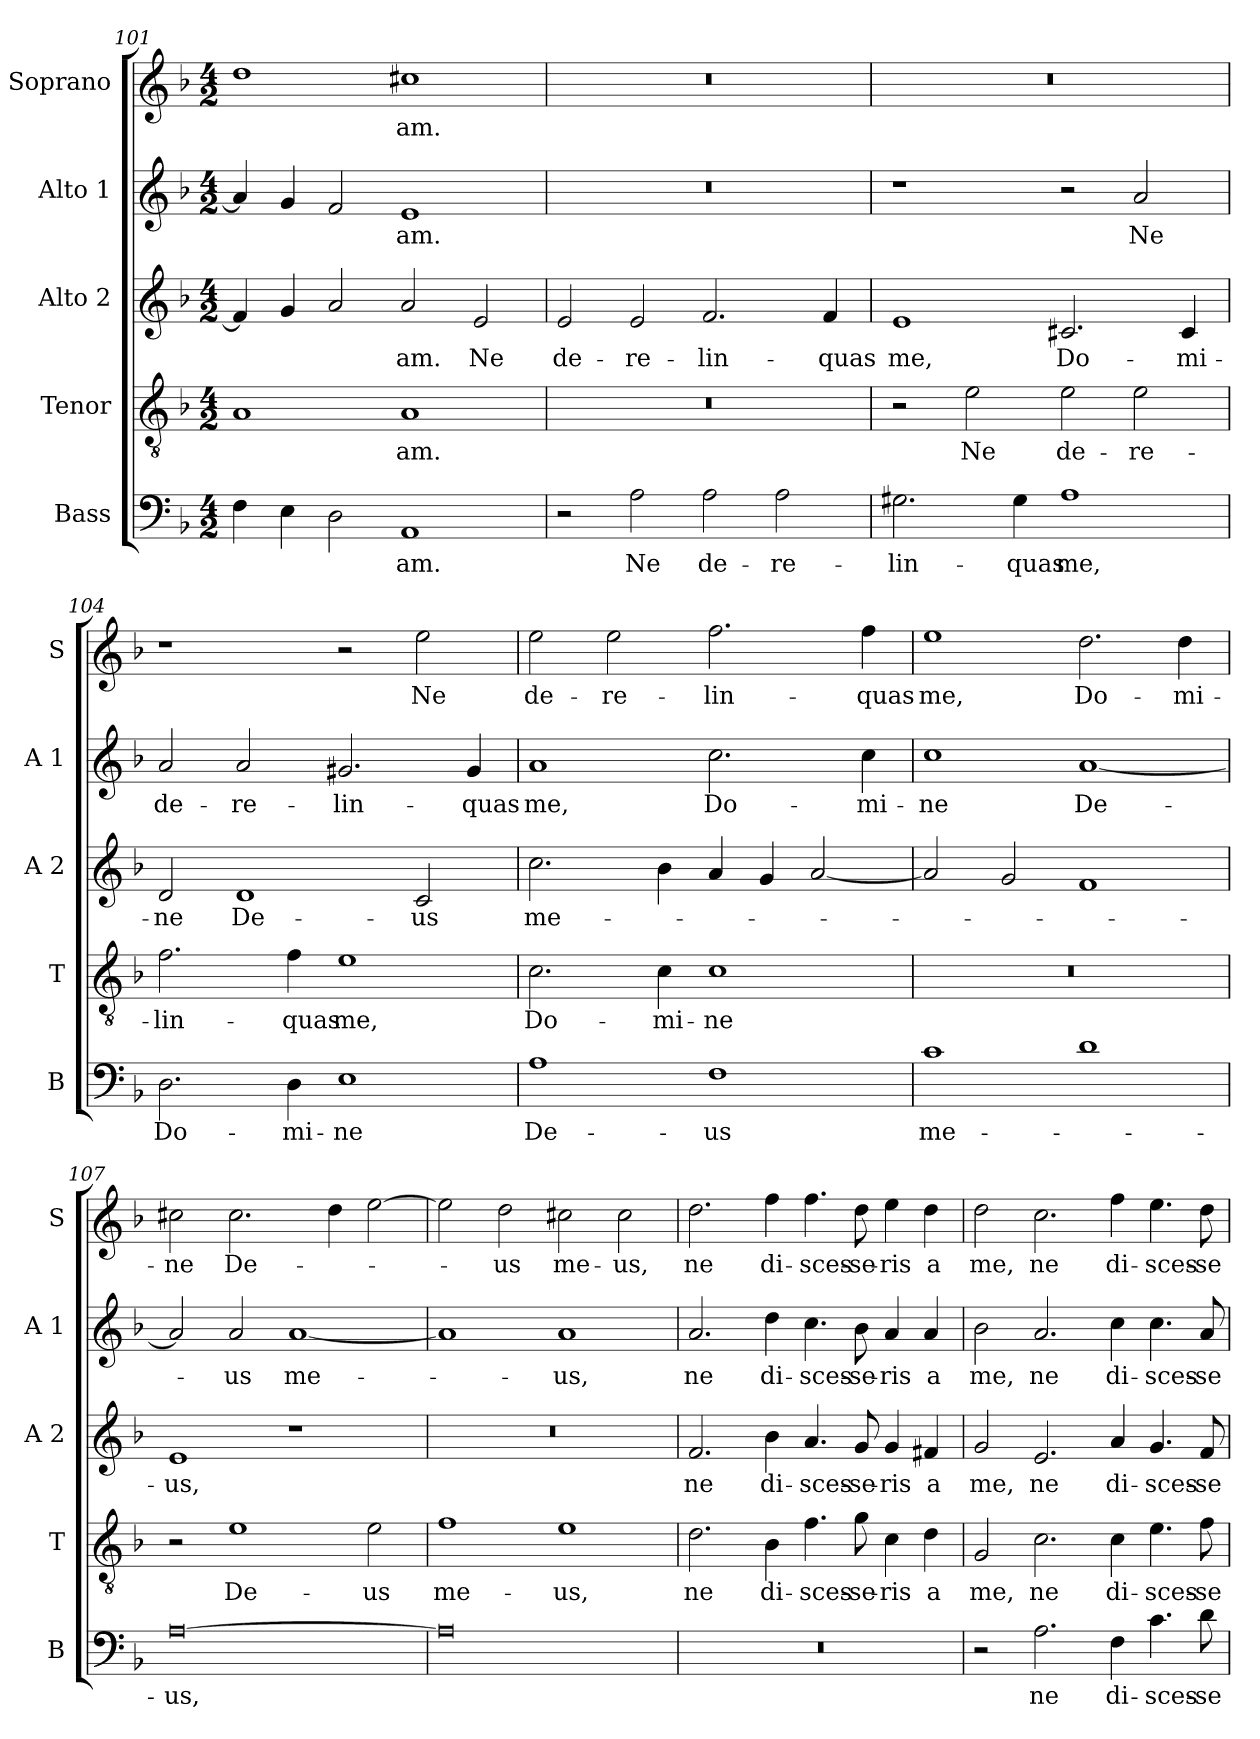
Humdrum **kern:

**kern	**text	**kern	**text	**kern	**text	**kern	**text	**kern	**text
*part5	*part5	*part4	*part4	*part3	*part3	*part2	*part2	*part1	*part1
*staff5	*staff5	*staff4	*staff4	*staff3	*staff3	*staff2	*staff2	*staff1	*staff1
*I"Bass	*	*I"Tenor	*	*I"Alto 2	*	*I"Alto 1	*	*I"Soprano	*
*I'B	*	*I'T	*	*I'A 2	*	*I'A 1	*	*I'S	*
*clefF4	*	*clefGv2	*	*clefG2	*	*clefG2	*	*clefG2	*
*k[b-]	*	*k[b-]	*	*k[b-]	*	*k[b-]	*	*k[b-]	*
*F:	*	*F:	*	*F:	*	*F:	*	*F:	*
*M4/2	*	*M4/2	*	*M4/2	*	*M4/2	*	*M4/2	*
=101	=101	=101	=101	=101	=101	=101	=101	=101	=101
4F\	.	1A	.	4f/]	.	4a/]	.	1dd	.
4E\	.	.	.	4g/	.	4g/	.	.	.
2D\	.	.	.	2a/	.	2f/	.	.	.
!	!LO:LY:b	!	!LO:LY:b	!	!LO:LY:b	!	!LO:LY:b	!	!LO:LY:b
1AA	-am.	1A	-am.	2a/	-am.	1e	-am.	1cc#X	-am.
!	!	!	!	!	!LO:LY:b	!	!	!	!
.	.	.	.	2e/	Ne	.	.	.	.
=102	=102	=102	=102	=102	=102	=102	=102	=102	=102
!	!	!	!	!	!LO:LY:b	!	!	!	!
2r	.	0r	.	2e/	de-	0r	.	0r	.
!	!LO:LY:b	!	!	!	!LO:LY:b	!	!	!	!
2A\	Ne	.	.	2e/	-re-	.	.	.	.
!	!LO:LY:b	!	!	!	!LO:LY:b	!	!	!	!
2A\	de-	.	.	2.f/	-lin-	.	.	.	.
!	!LO:LY:b	!	!	!	!	!	!	!	!
2A\	-re-	.	.	.	.	.	.	.	.
!	!	!	!	!	!LO:LY:b	!	!	!	!
.	.	.	.	4f/	-quas	.	.	.	.
=103	=103	=103	=103	=103	=103	=103	=103	=103	=103
!	!LO:LY:b	!	!	!	!LO:LY:b	!	!	!	!
2.G#X\	-lin-	2r	.	1e	me,	1r	.	0r	.
!	!	!	!LO:LY:b	!	!	!	!	!	!
.	.	2e\	Ne	.	.	.	.	.	.
!	!LO:LY:b	!	!	!	!	!	!	!	!
4G#\	-quas	.	.	.	.	.	.	.	.
!	!LO:LY:b	!	!LO:LY:b	!	!LO:LY:b	!	!	!	!
1A	me,	2e\	de-	2.c#X/	Do-	2r	.	.	.
!	!	!	!LO:LY:b	!	!	!	!LO:LY:b	!	!
.	.	2e\	-re-	.	.	2a/	Ne	.	.
!	!	!	!	!	!LO:LY:b	!	!	!	!
.	.	.	.	4c#/	-mi-	.	.	.	.
!!LO:PB:g=z
=104	=104	=104	=104	=104	=104	=104	=104	=104	=104
!	!LO:LY:b	!	!LO:LY:b	!	!LO:LY:b	!	!LO:LY:b	!	!
2.D\	Do-	2.f\	-lin-	2d/	-ne	2a/	de-	1r	.
!	!	!	!	!	!LO:LY:b	!	!LO:LY:b	!	!
.	.	.	.	1d	De-	2a/	-re-	.	.
!	!LO:LY:b	!	!LO:LY:b	!	!	!	!	!	!
4D\	-mi-	4f\	-quas	.	.	.	.	.	.
!	!LO:LY:b	!	!LO:LY:b	!	!	!	!LO:LY:b	!	!
1E	-ne	1e	me,	.	.	2.g#X/	-lin-	2r	.
!	!	!	!	!	!LO:LY:b	!	!	!	!LO:LY:b
.	.	.	.	2c/	-us	.	.	2ee\	Ne
!	!	!	!	!	!	!	!LO:LY:b	!	!
.	.	.	.	.	.	4g#/	-quas	.	.
=105	=105	=105	=105	=105	=105	=105	=105	=105	=105
!	!LO:LY:b	!	!LO:LY:b	!	!LO:LY:b	!	!LO:LY:b	!	!LO:LY:b
1A	De-	2.c\	Do-	2.cc\	me-	1a	me,	2ee\	de-
!	!	!	!	!	!	!	!	!	!LO:LY:b
.	.	.	.	.	.	.	.	2ee\	-re-
!	!	!	!LO:LY:b	!	!	!	!	!	!
.	.	4c\	-mi-	4b-\	.	.	.	.	.
!	!LO:LY:b	!	!LO:LY:b	!	!	!	!LO:LY:b	!	!LO:LY:b
1F	-us	1c	-ne	4a/	.	2.cc\	Do-	2.ff\	-lin-
.	.	.	.	4g/	.	.	.	.	.
.	.	.	.	[2a/	.	.	.	.	.
!	!	!	!	!	!	!	!LO:LY:b	!	!LO:LY:b
.	.	.	.	.	.	4cc\	-mi-	4ff\	-quas
=106	=106	=106	=106	=106	=106	=106	=106	=106	=106
!	!LO:LY:b	!	!	!	!	!	!LO:LY:b	!	!LO:LY:b
1c	me-	0r	.	2a/]	.	1cc	-ne	1ee	me,
.	.	.	.	2g/	.	.	.	.	.
!	!	!	!	!	!	!	!LO:LY:b	!	!LO:LY:b
1d	.	.	.	1f	.	[1a	De-	2.dd\	Do-
!	!	!	!	!	!	!	!	!	!LO:LY:b
.	.	.	.	.	.	.	.	4dd\	-mi-
=107	=107	=107	=107	=107	=107	=107	=107	=107	=107
!	!LO:LY:b	!	!	!	!LO:LY:b	!	!	!	!LO:LY:b
[0A	-us,	2r	.	1e	-us,	2a/]	.	2cc#X\	-ne
!	!	!	!LO:LY:b	!	!	!	!LO:LY:b	!	!LO:LY:b
.	.	1e	De-	.	.	2a/	-us	2.cc#\	De-
!	!	!	!	!	!	!	!LO:LY:b	!	!
.	.	.	.	1r	.	[1a	me-	.	.
.	.	.	.	.	.	.	.	4dd\	.
!	!	!	!LO:LY:b	!	!	!	!	!	!
.	.	2e\	-us	.	.	.	.	[2ee\	.
!!LO:LB:g=z
=108	=108	=108	=108	=108	=108	=108	=108	=108	=108
!	!	!	!LO:LY:b	!	!	!	!	!	!
0A]	.	1f	me-	0r	.	1a]	.	2ee\]	.
!	!	!	!	!	!	!	!	!	!LO:LY:b
.	.	.	.	.	.	.	.	2dd\	-us
!	!	!	!LO:LY:b	!	!	!	!LO:LY:b	!	!LO:LY:b
.	.	1e	-us,	.	.	1a	-us,	2cc#X\	me-
!	!	!	!	!	!	!	!	!	!LO:LY:b
.	.	.	.	.	.	.	.	2cc#\	-us,
=109	=109	=109	=109	=109	=109	=109	=109	=109	=109
!	!	!	!LO:LY:b	!	!LO:LY:b	!	!LO:LY:b	!	!LO:LY:b
0r	.	2.d\	ne	2.f/	ne	2.a/	ne	2.dd\	ne
!	!	!	!LO:LY:b	!	!LO:LY:b	!	!LO:LY:b	!	!LO:LY:b
.	.	4B-\	di-	4b-\	di-	4dd\	di-	4ff\	di-
!	!	!	!LO:LY:b	!	!LO:LY:b	!	!LO:LY:b	!	!LO:LY:b
.	.	4.f\	-sces-	4.a/	-sces-	4.cc\	-sces-	4.ff\	-sces-
!	!	!	!LO:LY:b	!	!LO:LY:b	!	!LO:LY:b	!	!LO:LY:b
.	.	8g\	-se-	8g/	-se-	8b-\	-se-	8dd\	-se-
!	!	!	!LO:LY:b	!	!LO:LY:b	!	!LO:LY:b	!	!LO:LY:b
.	.	4c\	-ris	4g/	-ris	4a/	-ris	4ee\	-ris
!	!	!	!LO:LY:b	!	!LO:LY:b	!	!LO:LY:b	!	!LO:LY:b
.	.	4d\	a	4f#X/	a	4a/	a	4dd\	a
=110	=110	=110	=110	=110	=110	=110	=110	=110	=110
!	!	!	!LO:LY:b	!	!LO:LY:b	!	!LO:LY:b	!	!LO:LY:b
2r	.	2G/	me,	2g/	me,	2b-\	me,	2dd\	me,
!	!LO:LY:b	!	!LO:LY:b	!	!LO:LY:b	!	!LO:LY:b	!	!LO:LY:b
2.A\	ne	2.c\	ne	2.e/	ne	2.a/	ne	2.cc\	ne
!	!LO:LY:b	!	!LO:LY:b	!	!LO:LY:b	!	!LO:LY:b	!	!LO:LY:b
4F\	di-	4c\	di-	4a/	di-	4cc\	di-	4ff\	di-
!	!LO:LY:b	!	!LO:LY:b	!	!LO:LY:b	!	!LO:LY:b	!	!LO:LY:b
4.c\	-sces-	4.e\	-sces-	4.g/	-sces-	4.cc\	-sces-	4.ee\	-sces-
!	!LO:LY:b	!	!LO:LY:b	!	!LO:LY:b	!	!LO:LY:b	!	!LO:LY:b
8d\	-se-	8f\	-se-	8f/	-se-	8a/	-se-	8dd\	-se-
=	=	=	=	=	=	=	=	=	=
*-	*-	*-	*-	*-	*-	*-	*-	*-	*-
